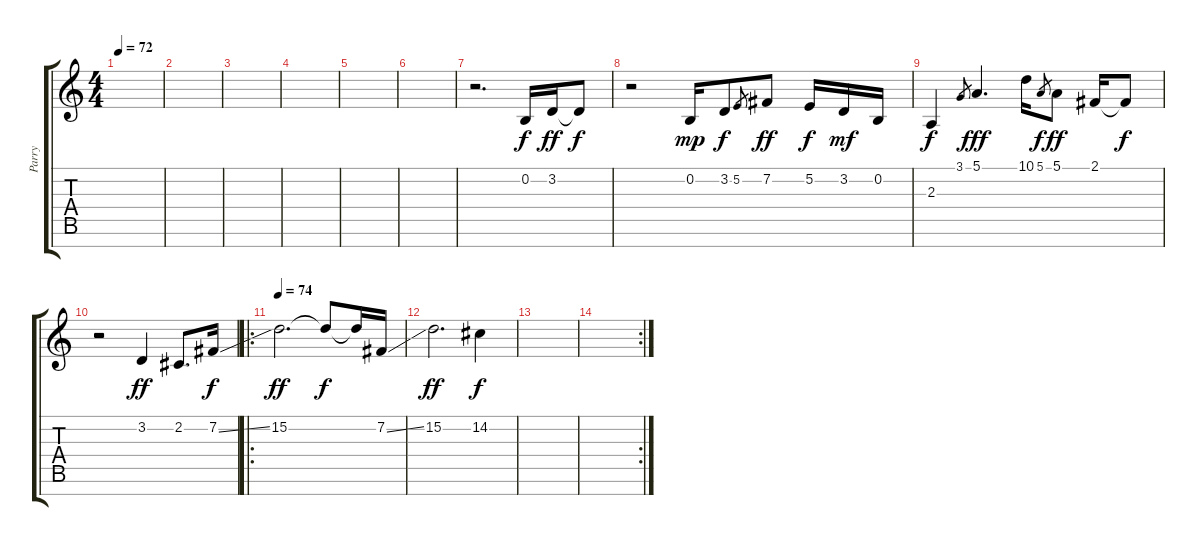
\track ("Parry" "Parry") {instrument tenorsax}
\staff {score tabs}
\tuning (E4 B3 G3 D3 A2 E2 B1) {hide}
\ts (4 4)
\tempo 72
\clef g2
\ks c
|
|
|
|
|
|
r.2{d} 0.2.16{dy f} 3.2.16{dy ff} 3.2{t}.8{dy f} |
r.2 0.2.16{dy mp} 3.2.8{dy f} 5.2.8{gr} 7.2.8{dy ff} 5.2.16{dy f} 3.2.16{dy mf} 0.2.16 |
2.3.4{dy f} 3.1.8{gr} 5.1.4{d dy fff} 10.1.16 5.1.8{gr dy f} 5.1.8{dy ff} 2.1.16 2.1{t}.8{dy f} |
r.2 3.2.4{dy ff} 2.2.8{d} 7.2{ss}.16{dy f} |
\ro
\tempo 74
15.2.2{d dy ff} 15.2{t}.8{dy f} 15.2{t}.16 7.2{ss}.16 |
15.2.2{d dy ff} 14.2.4{dy f} |
|
\rc 2
